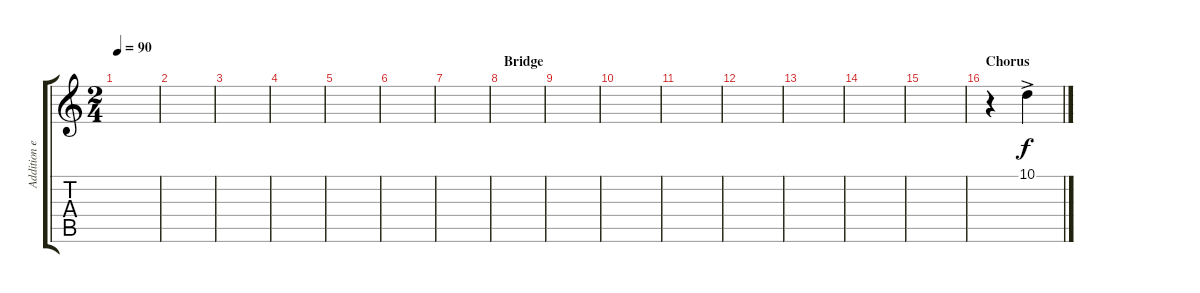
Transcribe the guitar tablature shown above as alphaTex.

\track ("Addition effects + instruments" "Addition e") {instrument stringensemble1}
\staff {score tabs}
\tuning (E4 B3 G3 D3 A2 E2) {hide}
\ts (2 4)
\tempo 90
\clef g2
\ks c
|
|
|
|
|
|
|
\section ("" "Bridge")
|
|
|
|
|
|
|
|
\section ("" "Chorus")
r.4 10.1{ac}.4{instrument tubularbells}
